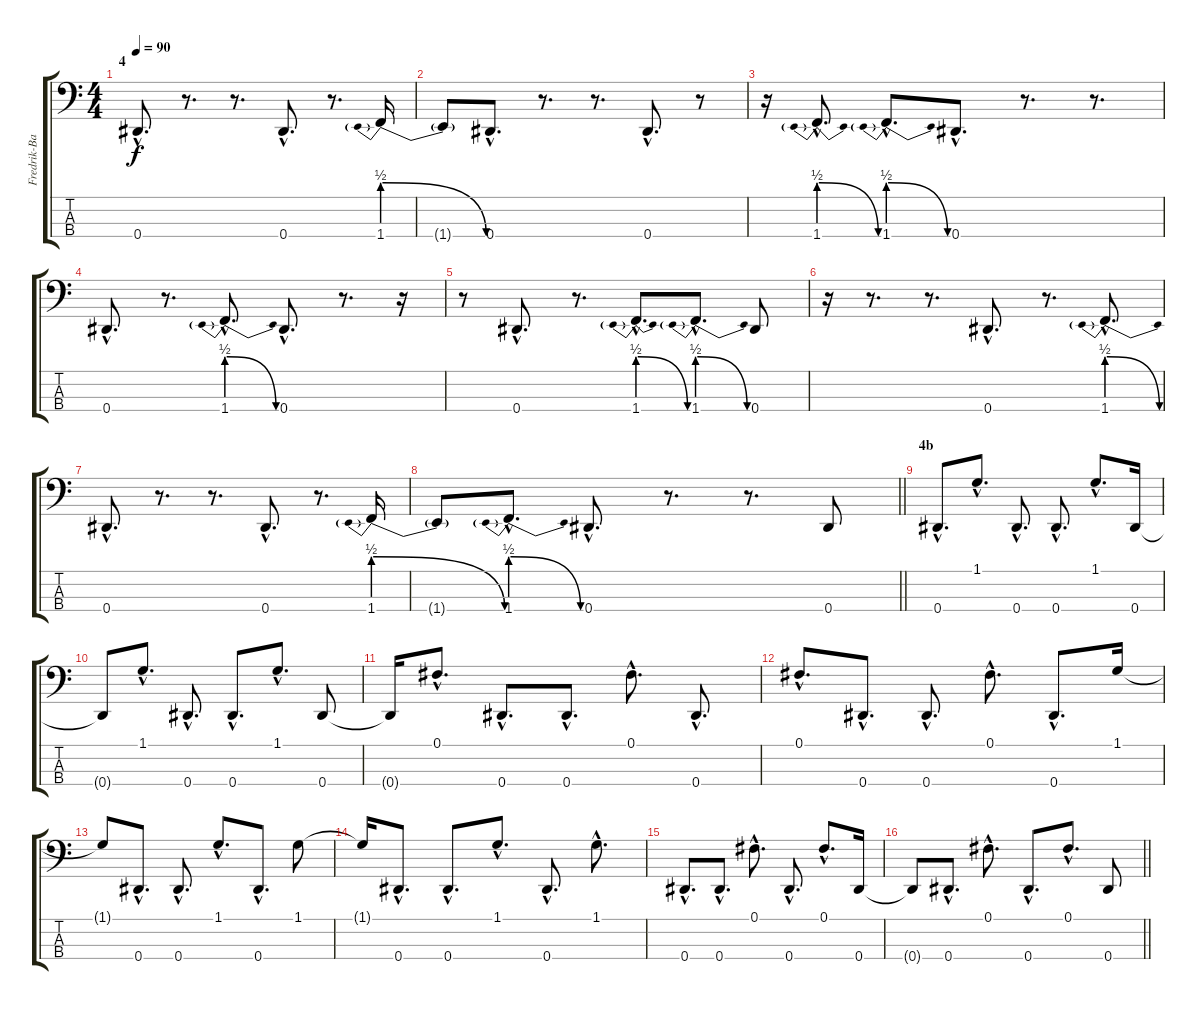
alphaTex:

\track ("Fredrik-Bass" "Fredrik-Ba") {instrument electricbasspick}
\staff {score tabs}
\tuning (Gb2 Db2 Ab1 Eb1) {hide}
\ts (4 4)
\section ("" "4")
\tempo 90
\clef f4
\ks c
0.4{hac}.8{d dy f} r.8{d} r.8{d} 0.4{hac}.8{d} r.8{d} 1.4{be (prebendrelease 0 2 60 0)}.16 |
1.4{t}.8 0.4{hac}.8{d} r.8{d} r.8{d} 0.4{hac}.8{d} r.8 |
r.16 1.4{be (prebendrelease 0 2 60 0) hac}.8{d} 1.4{be (prebendrelease 0 2 60 0) hac}.8{d} 0.4{hac}.8{d} r.8{d} r.8{d} |
0.4{hac}.8{d} r.8{d} 1.4{be (prebendrelease 0 2 60 0) hac}.8{d} 0.4{hac}.8{d} r.8{d} r.16 |
r.8 0.4{hac}.8{d} r.8{d} 1.4{be (prebendrelease 0 2 60 0) hac}.8{d} 1.4{be (prebendrelease 0 2 60 0) hac}.8{d} 0.4.8 |
r.16 r.8{d} r.8{d} 0.4{hac}.8{d} r.8{d} 1.4{be (prebendrelease 0 2 60 0) hac}.8{d} |
0.4{hac}.8{d} r.8{d} r.8{d} 0.4{hac}.8{d} r.8{d} 1.4{be (prebendrelease 0 2 60 0)}.16 |
\barLineRight lightlight
1.4{t}.8 1.4{be (prebendrelease 0 2 60 0) hac}.8{d} 0.4{hac}.8{d} r.8{d} r.8{d} 0.4.8 |
\section ("" "4b")
0.4{hac}.8{d} 1.1{hac}.8{d} 0.4{hac}.8{d} 0.4{hac}.8{d} 1.1{hac}.8{d} 0.4.16 |
0.4{t}.8 1.1{hac}.8{d} 0.4{hac}.8{d} 0.4{hac}.8{d} 1.1{hac}.8{d} 0.4.8 |
0.4{t}.16 0.1{hac}.8{d} 0.4{hac}.8{d} 0.4{hac}.8{d} 0.1{hac}.8{d} 0.4{hac}.8{d} |
0.1{hac}.8{d} 0.4{hac}.8{d} 0.4{hac}.8{d} 0.1{hac}.8{d} 0.4{hac}.8{d} 1.1.16 |
1.1{t}.8 0.4{hac}.8{d} 0.4{hac}.8{d} 1.1{hac}.8{d} 0.4{hac}.8{d} 1.1.8 |
1.1{t}.16 0.4{hac}.8{d} 0.4{hac}.8{d} 1.1{hac}.8{d} 0.4{hac}.8{d} 1.1{hac}.8{d} |
0.4{hac}.8{d} 0.4{hac}.8{d} 0.1{hac}.8{d} 0.4{hac}.8{d} 0.1{hac}.8{d} 0.4.16 |
\barLineRight lightlight
0.4{t}.8 0.4{hac}.8{d} 0.1{hac}.8{d} 0.4{hac}.8{d} 0.1{hac}.8{d} 0.4.8
